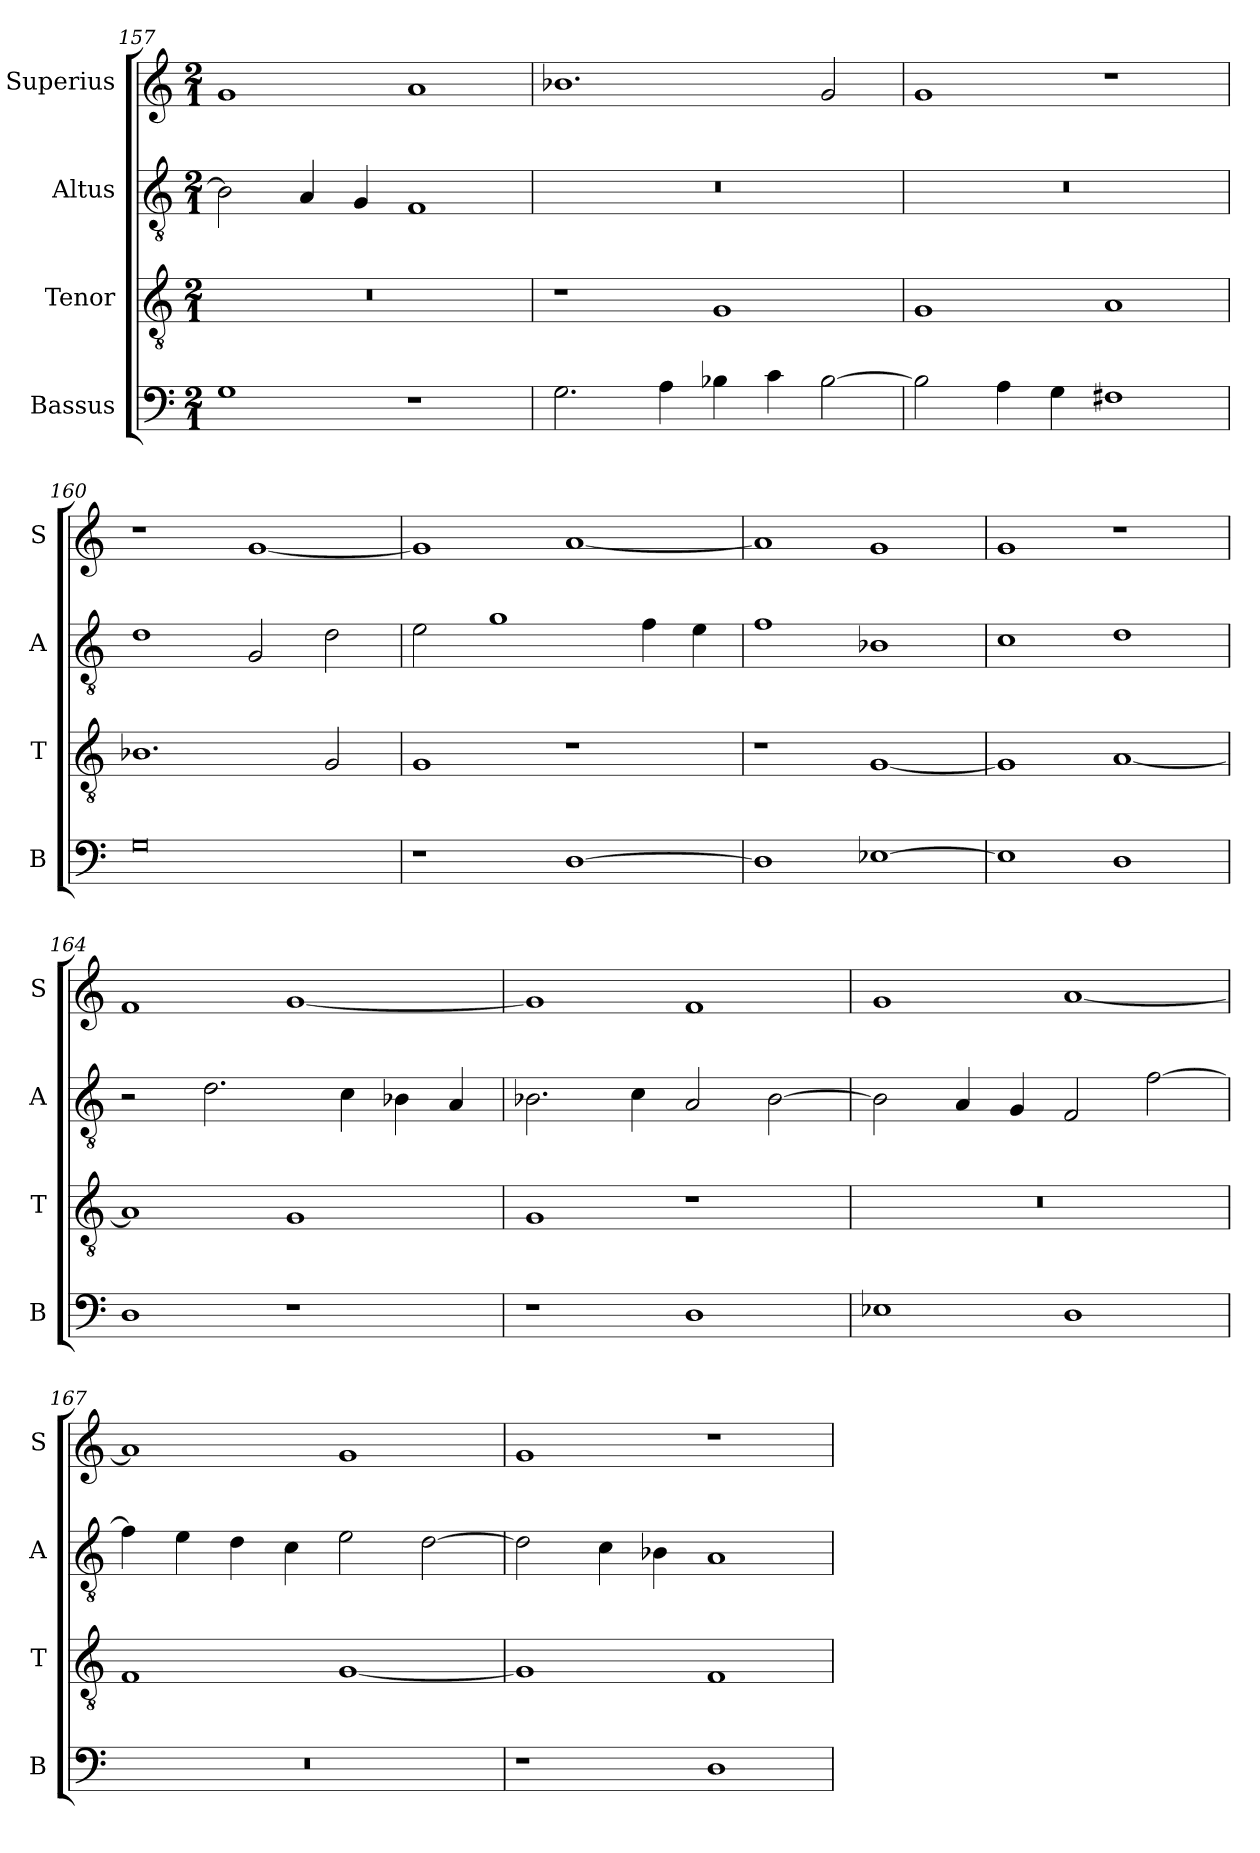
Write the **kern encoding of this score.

**kern	**kern	**kern	**kern
*part4	*part3	*part2	*part1
*staff4	*staff3	*staff2	*staff1
*I"Bassus	*I"Tenor	*I"Altus	*I"Superius
*I'B	*I'T	*I'A	*I'S
*clefF4	*clefGv2	*clefGv2	*clefG2
*k[]	*k[]	*k[]	*k[]
*M2/1	*M2/1	*M2/1	*M2/1
=157	=157	=157	=157
1G	0r	2B-\]	1g
.	.	4A/	.
.	.	4G/	.
1r	.	1F	1a
=158	=158	=158	=158
2.G\	1r	0r	1.b-X
4A\	.	.	.
4B-X\	1G	.	.
4c\	.	.	.
[2B-\	.	.	2g/
=159	=159	=159	=159
2B-\]	1G	0r	1g
4A\	.	.	.
4G\	.	.	.
1F#X	1A	.	1r
=160	=160	=160	=160
0G	1.B-X	1d	1r
.	.	2G/	[1g
.	2G/	2d\	.
=161	=161	=161	=161
1r	1G	2e\	1g]
.	.	1g	.
[1D	1r	.	[1a
.	.	4f\	.
.	.	4e\	.
=162	=162	=162	=162
1D]	1r	1f	1a]
[1E-X	[1G	1B-X	1g
=163	=163	=163	=163
1E-]	1G]	1c	1g
1D	[1A	1d	1r
=164	=164	=164	=164
1D	1A]	2r	1f
.	.	2.d\	.
1r	1G	.	[1g
.	.	4c\	.
.	.	4B-X\	.
.	.	4A/	.
=165	=165	=165	=165
1r	1G	2.B-X\	1g]
.	.	4c\	.
1D	1r	2A/	1f
.	.	[2B-\	.
=166	=166	=166	=166
1E-X	0r	2B-\]	1g
.	.	4A/	.
.	.	4G/	.
1D	.	2F/	[1a
.	.	[2f\	.
=167	=167	=167	=167
0r	1F	4f\]	1a]
.	.	4e\	.
.	.	4d\	.
.	.	4c\	.
.	[1G	2e\	1g
.	.	[2d\	.
=168	=168	=168	=168
1r	1G]	2d\]	1g
.	.	4c\	.
.	.	4B-X\	.
1D	1F	1A	1r
=	=	=	=
*-	*-	*-	*-
